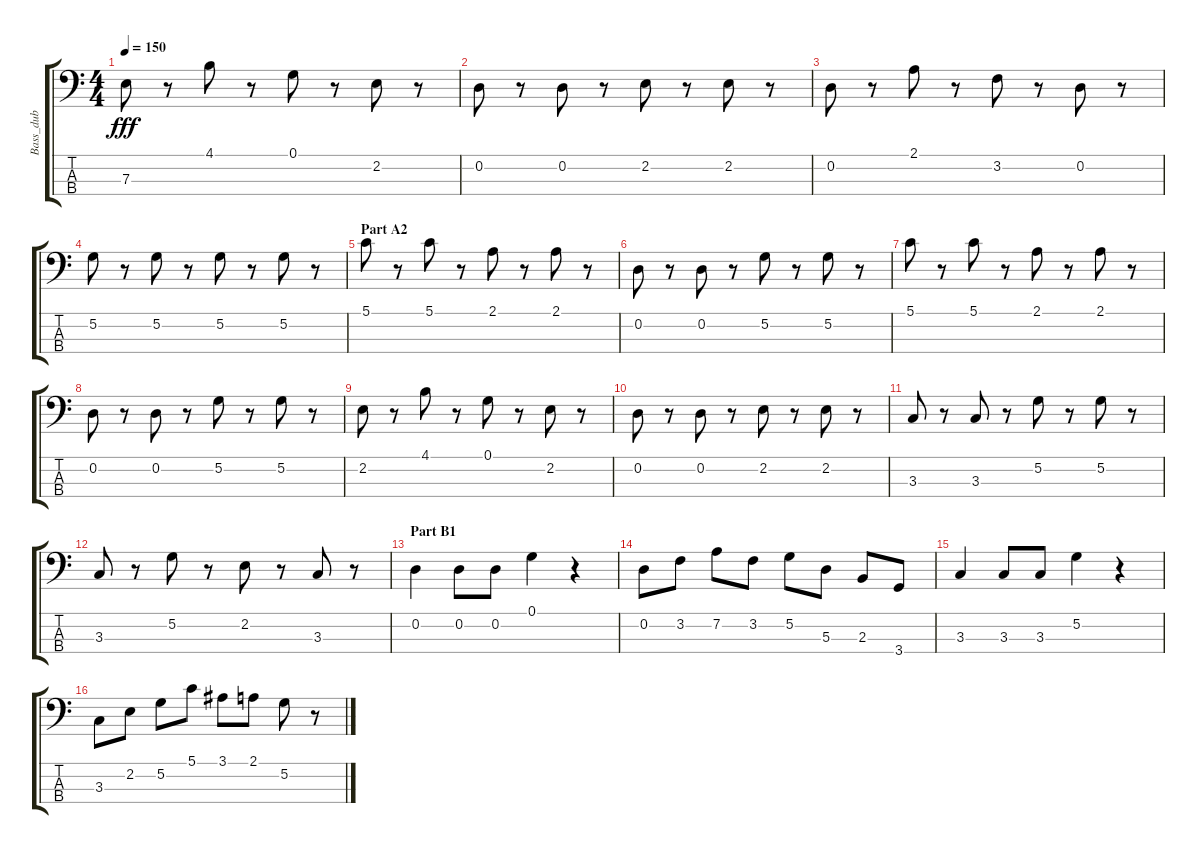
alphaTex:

\track ("Bass_dub" "Bass_dub") {instrument acousticbass}
\staff {score tabs}
\tuning (G2 D2 A1 E1) {hide}
\ts (4 4)
\tempo 150
\clef f4
\ks c
7.3.8{dy fff} r.8 4.1.8 r.8 0.1.8 r.8 2.2.8 r.8 |
0.2.8 r.8 0.2.8 r.8 2.2.8 r.8 2.2.8 r.8 |
0.2.8 r.8 2.1.8 r.8 3.2.8 r.8 0.2.8 r.8 |
5.2.8 r.8 5.2.8 r.8 5.2.8 r.8 5.2.8 r.8 |
\section ("" "Part A2")
5.1.8 r.8 5.1.8 r.8 2.1.8 r.8 2.1.8 r.8 |
0.2.8 r.8 0.2.8 r.8 5.2.8 r.8 5.2.8 r.8 |
5.1.8 r.8 5.1.8 r.8 2.1.8 r.8 2.1.8 r.8 |
0.2.8 r.8 0.2.8 r.8 5.2.8 r.8 5.2.8 r.8 |
2.2.8 r.8 4.1.8 r.8 0.1.8 r.8 2.2.8 r.8 |
0.2.8 r.8 0.2.8 r.8 2.2.8 r.8 2.2.8 r.8 |
3.3.8 r.8 3.3.8 r.8 5.2.8 r.8 5.2.8 r.8 |
3.3.8 r.8 5.2.8 r.8 2.2.8 r.8 3.3.8 r.8 |
\section ("" "Part B1")
0.2.4 0.2.8 0.2.8 0.1.4 r.4 |
0.2.8 3.2.8 7.2.8 3.2.8 5.2.8 5.3.8 2.3.8 3.4.8 |
3.3.4 3.3.8 3.3.8 5.2.4 r.4 |
3.3.8 2.2.8 5.2.8 5.1.8 3.1.8 2.1.8 5.2.8 r.8
